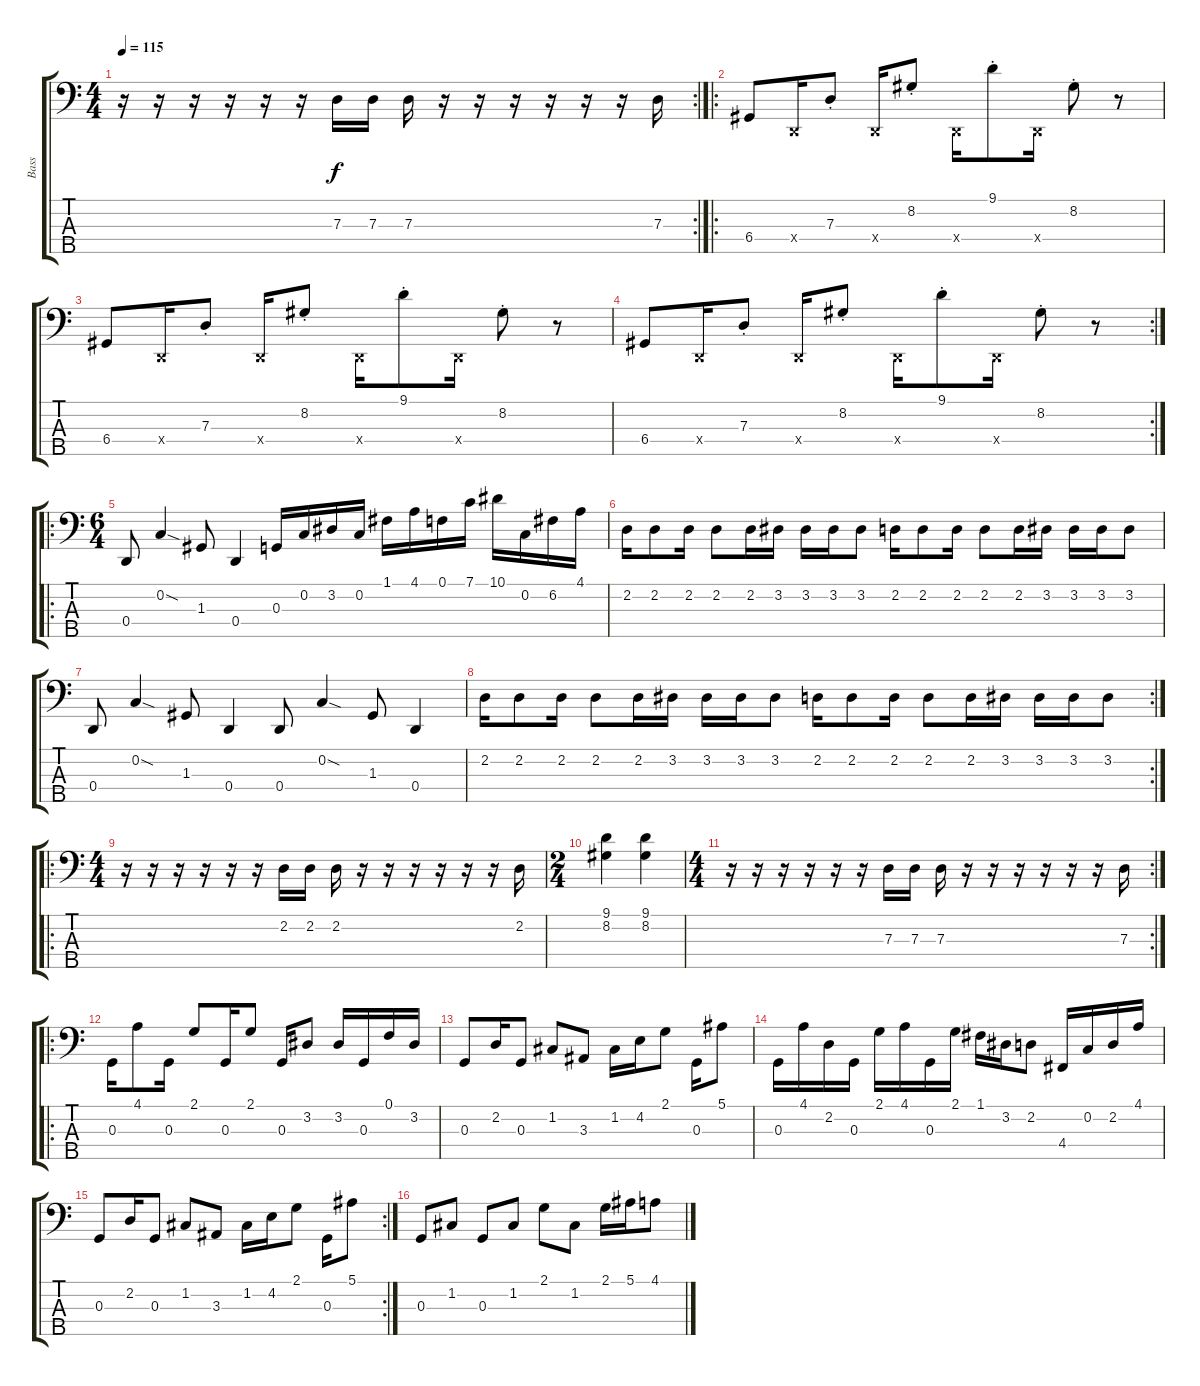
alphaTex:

\track ("Bass" "Bass") {instrument electricbassfinger}
\staff {score tabs}
\tuning (F2 C2 G1 D1 A0) {hide}
\rc 2
\ts (4 4)
\tempo 115
\clef f4
\ks c
r.16{dy f} r.16 r.16 r.16 r.16 r.16 7.3.16 7.3.16 7.3.16 r.16 r.16 r.16 r.16 r.16 r.16 7.3.16 |
\ro
6.4.8{instrument slapbass1} 0.4{x}.16 7.3{st}.8 0.4{x}.16 8.2{st}.8 0.4{x}.16 9.1{st}.8 0.4{x}.16 8.2{st}.8 r.8 |
6.4.8 0.4{x}.16 7.3{st}.8 0.4{x}.16 8.2{st}.8 0.4{x}.16 9.1{st}.8 0.4{x}.16 8.2{st}.8 r.8 |
\rc 2
6.4.8 0.4{x}.16 7.3{st}.8 0.4{x}.16 8.2{st}.8 0.4{x}.16 9.1{st}.8 0.4{x}.16 8.2{st}.8 r.8 |
\ro
\ts (6 4)
0.4.8{instrument electricbassfinger} 0.2{sod}.4 1.3.8 0.4.4 0.3.16 0.2.16 3.2.16 0.2.16 1.1.16 4.1.16 0.1.16 7.1.16 10.1.16 0.2.16 6.2.16 4.1.16 |
2.2.16 2.2.8 2.2.16 2.2.8 2.2.16 3.2.16 3.2.16 3.2.16 3.2.8 2.2.16 2.2.8 2.2.16 2.2.8 2.2.16 3.2.16 3.2.16 3.2.16 3.2.8 |
0.4.8 0.2{sod}.4 1.3.8 0.4.4 0.4.8 0.2{sod}.4 1.3.8 0.4.4 |
\rc 2
2.2.16 2.2.8 2.2.16 2.2.8 2.2.16 3.2.16 3.2.16 3.2.16 3.2.8 2.2.16 2.2.8 2.2.16 2.2.8 2.2.16 3.2.16 3.2.16 3.2.16 3.2.8 |
\ro
\ts (4 4)
r.16 r.16 r.16 r.16 r.16 r.16 2.2.16 2.2.16 2.2.16 r.16 r.16 r.16 r.16 r.16 r.16 2.2.16 |
\ts (2 4)
(9.1 8.2).4 (9.1 8.2).4 |
\rc 2
\ts (4 4)
r.16 r.16 r.16 r.16 r.16 r.16 7.3.16 7.3.16 7.3.16 r.16 r.16 r.16 r.16 r.16 r.16 7.3.16 |
\ro
0.3.16 4.1.8 0.3.16 2.1.8 0.3.16 2.1.8 0.3.16 3.2.8 3.2.16 0.3.16 0.1.16 3.2.16 |
0.3.8 2.2.16 0.3.8 1.2.8 3.3.8 1.2.16 4.2.16 2.1.8 0.3.16 5.1.8 |
0.3.16 4.1.16 2.2.16 0.3.16 2.1.16 4.1.16 0.3.16 2.1.16 1.1.16 3.2.16 2.2.8 4.4.16 0.2.16 2.2.16 4.1.16 |
\rc 2
0.3.8 2.2.16 0.3.8 1.2.8 3.3.8 1.2.16 4.2.16 2.1.8 0.3.16 5.1.8 |
0.3.8 1.2.8 0.3.8 1.2.8 2.1.8 1.2.8 2.1.16 5.1.16 4.1.8
